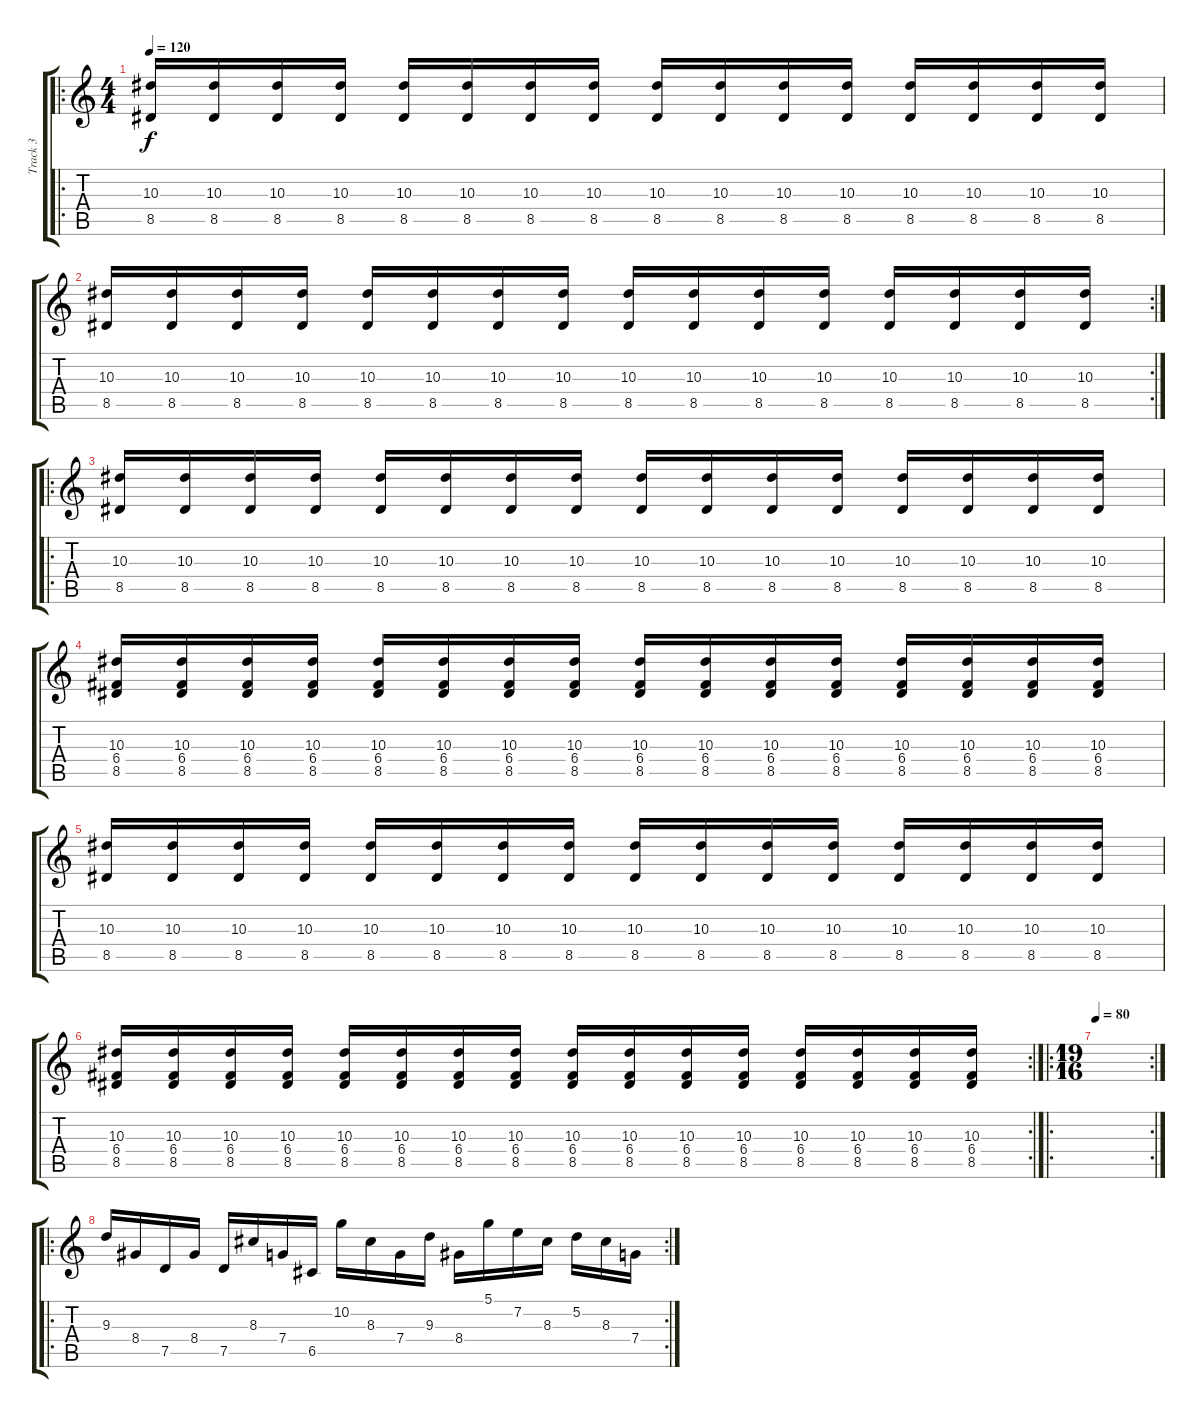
\track ("Track 3" "Track 3") {instrument distortionguitar}
\staff {score tabs}
\tuning (D4 A3 F3 C3 G2 C2) {hide}
\ro
\ts (4 4)
\tempo 120
\clef g2
\ks c
(10.3 8.5).16{dy f} (10.3 8.5).16 (10.3 8.5).16 (10.3 8.5).16 (10.3 8.5).16 (10.3 8.5).16 (10.3 8.5).16 (10.3 8.5).16 (10.3 8.5).16 (10.3 8.5).16 (10.3 8.5).16 (10.3 8.5).16 (10.3 8.5).16 (10.3 8.5).16 (10.3 8.5).16 (10.3 8.5).16 |
\rc 2
(10.3 8.5).16 (10.3 8.5).16 (10.3 8.5).16 (10.3 8.5).16 (10.3 8.5).16 (10.3 8.5).16 (10.3 8.5).16 (10.3 8.5).16 (10.3 8.5).16 (10.3 8.5).16 (10.3 8.5).16 (10.3 8.5).16 (10.3 8.5).16 (10.3 8.5).16 (10.3 8.5).16 (10.3 8.5).16 |
\ro
(10.3 8.5).16 (10.3 8.5).16 (10.3 8.5).16 (10.3 8.5).16 (10.3 8.5).16 (10.3 8.5).16 (10.3 8.5).16 (10.3 8.5).16 (10.3 8.5).16 (10.3 8.5).16 (10.3 8.5).16 (10.3 8.5).16 (10.3 8.5).16 (10.3 8.5).16 (10.3 8.5).16 (10.3 8.5).16 |
(10.3 6.4 8.5).16 (10.3 6.4 8.5).16 (10.3 6.4 8.5).16 (10.3 6.4 8.5).16 (10.3 6.4 8.5).16 (10.3 6.4 8.5).16 (10.3 6.4 8.5).16 (10.3 6.4 8.5).16 (10.3 6.4 8.5).16 (10.3 6.4 8.5).16 (10.3 6.4 8.5).16 (10.3 6.4 8.5).16 (10.3 6.4 8.5).16 (10.3 6.4 8.5).16 (10.3 6.4 8.5).16 (10.3 6.4 8.5).16 |
(10.3 8.5).16 (10.3 8.5).16 (10.3 8.5).16 (10.3 8.5).16 (10.3 8.5).16 (10.3 8.5).16 (10.3 8.5).16 (10.3 8.5).16 (10.3 8.5).16 (10.3 8.5).16 (10.3 8.5).16 (10.3 8.5).16 (10.3 8.5).16 (10.3 8.5).16 (10.3 8.5).16 (10.3 8.5).16 |
\rc 2
(10.3 6.4 8.5).16 (10.3 6.4 8.5).16 (10.3 6.4 8.5).16 (10.3 6.4 8.5).16 (10.3 6.4 8.5).16 (10.3 6.4 8.5).16 (10.3 6.4 8.5).16 (10.3 6.4 8.5).16 (10.3 6.4 8.5).16 (10.3 6.4 8.5).16 (10.3 6.4 8.5).16 (10.3 6.4 8.5).16 (10.3 6.4 8.5).16 (10.3 6.4 8.5).16 (10.3 6.4 8.5).16 (10.3 6.4 8.5).16 |
\ro
\rc 2
\ts (19 16)
\tempo 80
|
\ro
\rc 2
9.3.16 8.4.16 7.5.16 8.4.16 7.5.16 8.3.16 7.4.16 6.5.16 10.2.16 8.3.16 7.4.16 9.3.16 8.4.16 5.1.16 7.2.16 8.3.16 5.2.16 8.3.16 7.4.16
